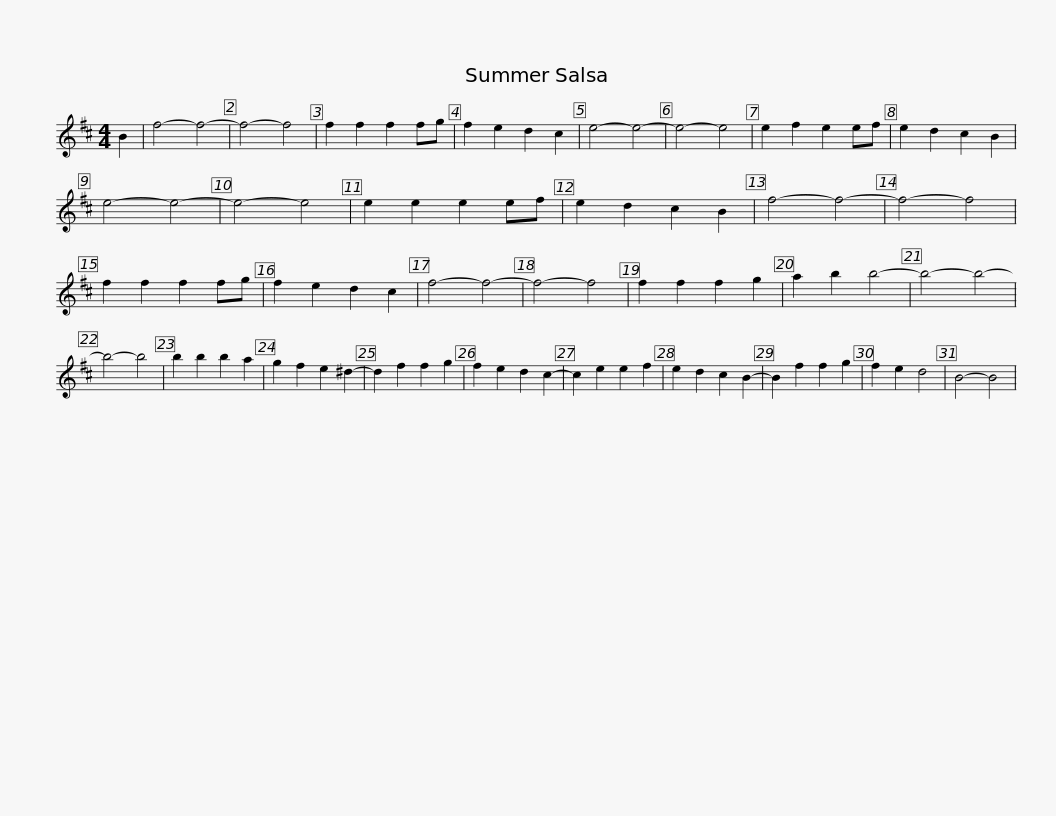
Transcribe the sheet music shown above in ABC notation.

X:1
L:1/8
M:4/4
I:linebreak $
K:Bmin
V:1 treble
V:1
 B2 | f4- f4- | f4- f4 | f2 f2 f2 fg | f2 e2 d2 c2 | %5
 e4- e4- | e4- e4 | e2 f2 e2 ef | e2 d2 c2 B2 | e4- e4- | %10
 e4- e4 | e2 e2 e2 ef |$ e2 d2 c2 B2 | f4- f4- | f4- f4 | %15
 f2 f2 f2 fg | f2 e2 d2 c2 | f4- f4- | f4- f4 | f2 f2 f2 g2 | %20
 a2 b2 b4- | b4- b4- | b4- b4 |$ b2 b2 b2 a2 | g2 f2 e2 ^d2- | %25
 d2 f2 f2 g2 | f2 e2 d2 c2- | c2 e2 e2 f2 | e2 d2 c2 B2- | B2 f2 f2 g2 | %30
 f2 e2 d4 | B4- B4 | %32
